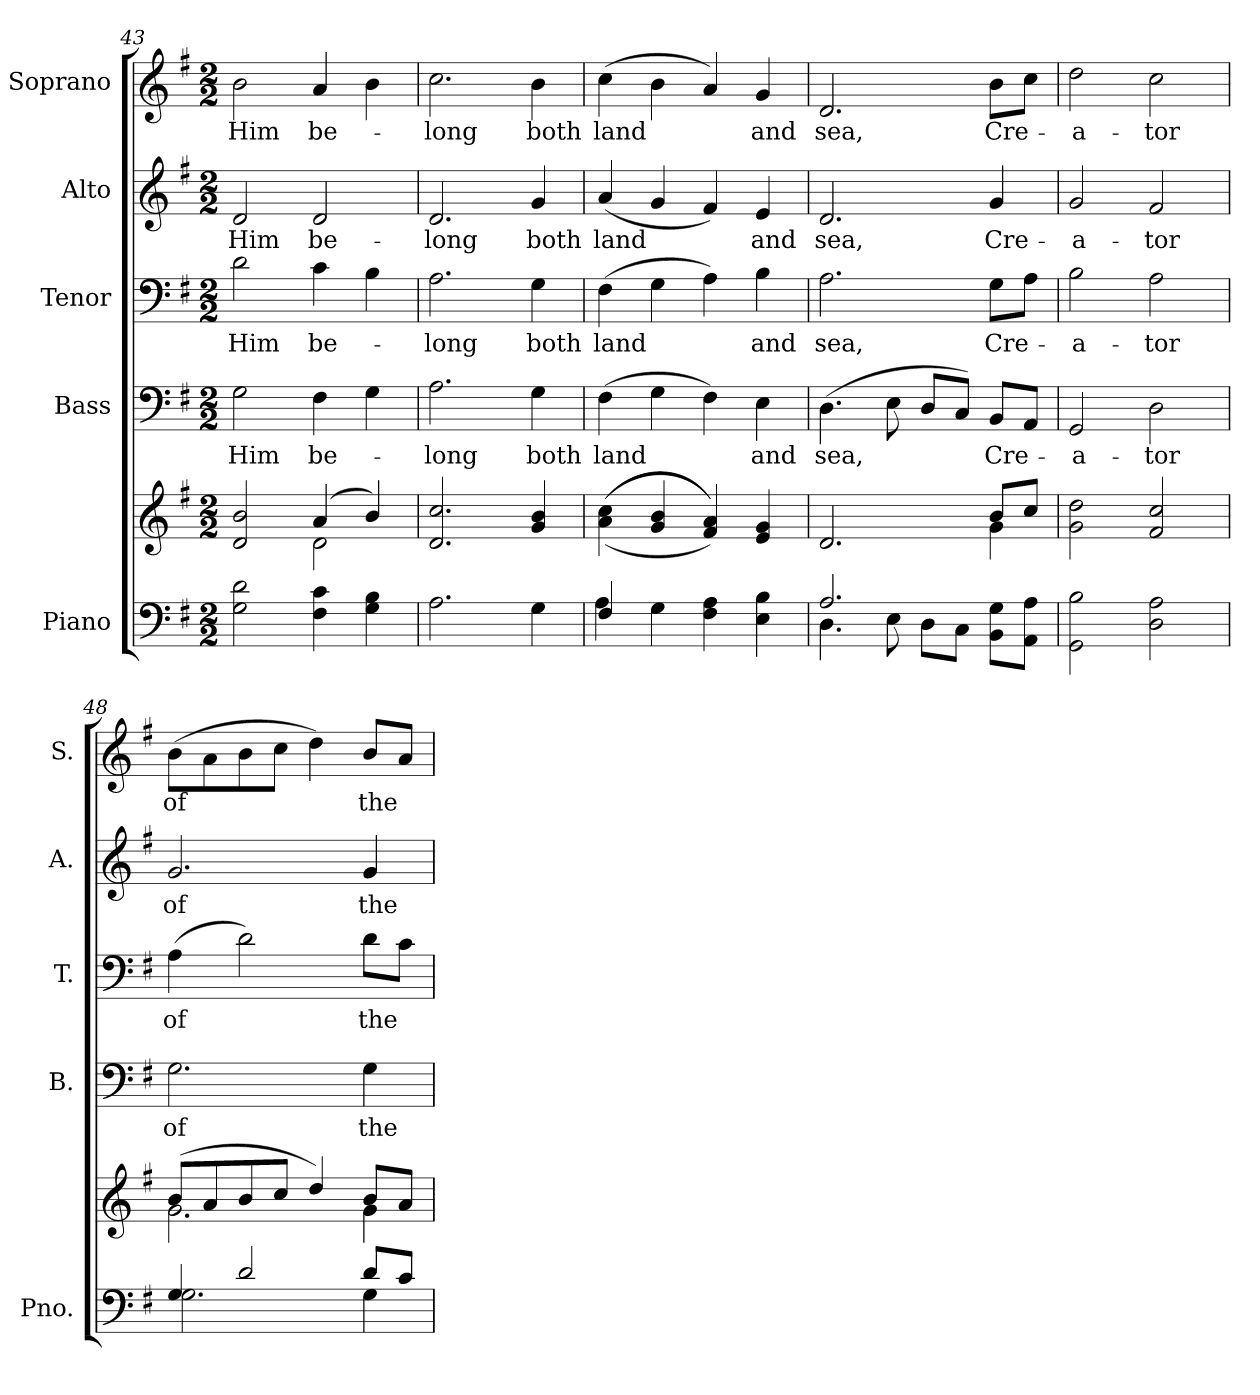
**kern	**kern	**kern	**text	**kern	**text	**kern	**text	**kern	**text
*part5	*part5	*part4	*part4	*part3	*part3	*part2	*part2	*part1	*part1
*staff6	*staff5	*staff4	*staff4	*staff3	*staff3	*staff2	*staff2	*staff1	*staff1
*I"Piano	*	*I"Bass	*	*I"Tenor	*	*I"Alto	*	*I"Soprano	*
*I'Pno.	*	*I'B.	*	*I'T.	*	*I'A.	*	*I'S.	*
*clefF4	*clefG2	*clefF4	*	*clefF4	*	*clefG2	*	*clefG2	*
*k[f#]	*k[f#]	*k[f#]	*	*k[f#]	*	*k[f#]	*	*k[f#]	*
*G:	*G:	*G:	*	*G:	*	*G:	*	*G:	*
*M2/2	*M2/2	*M2/2	*	*M2/2	*	*M2/2	*	*M2/2	*
=43	=43	=43	=43	=43	=43	=43	=43	=43	=43
*	*^	*	*	*	*	*	*	*	*
!	!	!	!	!LO:LY:b:color=#000000	!	!	!	!	!	!
!	!	!	!	!	!	!LO:LY:b:color=#000000	!	!	!	!
!	!	!	!	!	!	!	!	!LO:LY:b:color=#000000	!	!
!	!	!	!	!	!	!	!	!	!	!LO:LY:b:color=#000000
2Gi\ 2di	2di/ 2bi	2ryy	2Gi\	Him	2di\	Him	2di/	Him	2bi\	Him
!	!	!	!	!LO:LY:b:color=#000000	!	!	!	!	!	!
!	!	!	!	!	!	!LO:LY:b:color=#000000	!	!	!	!
!	!	!	!	!	!	!	!	!LO:LY:b:color=#000000	!	!
!	!	!	!	!	!	!	!	!	!	!LO:LY:b:color=#000000
4F#i\ 4ci	(4ai/	2di\	4F#i\	be-	4ci\	be-	2di/	be-	4ai/	be-
4Gi\ 4Bi	4bi/)	.	4Gi\	.	4Bi\	.	.	.	4bi\	.
*	*v	*v	*	*	*	*	*	*	*	*
=44	=44	=44	=44	=44	=44	=44	=44	=44	=44
!	!	!	!LO:LY:b:color=#000000	!	!	!	!	!	!
!	!	!	!	!	!LO:LY:b:color=#000000	!	!	!	!
!	!	!	!	!	!	!	!LO:LY:b:color=#000000	!	!
!	!	!	!	!	!	!	!	!	!LO:LY:b:color=#000000
2.Ai\	2.di/ 2.cci	2.Ai\	-long	2.Ai\	-long	2.di/	-long	2.cci\	-long
!	!	!	!LO:LY:b:color=#000000	!	!	!	!	!	!
!	!	!	!	!	!LO:LY:b:color=#000000	!	!	!	!
!	!	!	!	!	!	!	!LO:LY:b:color=#000000	!	!
!	!	!	!	!	!	!	!	!	!LO:LY:b:color=#000000
4Gi\	4gi/ 4bi	4Gi\	both	4Gi\	both	4gi/	both	4bi\	both
!!LO:PB:g=z
=45	=45	=45	=45	=45	=45	=45	=45	=45	=45
*^	*	*	*	*	*	*	*	*	*
!	!	!	!	!LO:LY:b:color=#000000	!	!	!	!	!	!
!	!	!	!	!	!	!LO:LY:b:color=#000000	!	!	!	!
!	!	!	!	!	!	!	!	!LO:LY:b:color=#000000	!	!
!	!	!	!	!	!	!	!	!	!	!LO:LY:b:color=#000000
4F#i/	4Ai\	(((4ai\ 4cci	(4F#i\	land	(4F#i\	land	(4ai/	land	(4cci\	land
4Gi\	4ryy	4gi/ 4bi	4Gi\	.	4Gi\	.	4gi/	.	4bi\	.
4F#i\ 4Ai	2ryy	4f#i/ 4ai)))	4F#i\)	.	4Ai\)	.	4f#i/)	.	4ai/)	.
!	!	!	!	!LO:LY:b:color=#000000	!	!	!	!	!	!
!	!	!	!	!	!	!LO:LY:b:color=#000000	!	!	!	!
!	!	!	!	!	!	!	!	!LO:LY:b:color=#000000	!	!
!	!	!	!	!	!	!	!	!	!	!LO:LY:b:color=#000000
4Ei\ 4Bi	.	4ei/ 4gi	4Ei\	and	4Bi\	and	4ei/	and	4gi/	and
=46	=46	=46	=46	=46	=46	=46	=46	=46	=46	=46
*	*	*^	*	*	*	*	*	*	*	*
!	!	!	!	!	!LO:LY:b:color=#000000	!	!	!	!	!	!
!	!	!	!	!	!	!	!LO:LY:b:color=#000000	!	!	!	!
!	!	!	!	!	!	!	!	!	!LO:LY:b:color=#000000	!	!
!	!	!	!	!	!	!	!	!	!	!	!LO:LY:b:color=#000000
2.Ai/	4.Di\	2.di/	2ryy	(4.Di\	sea,	2.Ai\	sea,	2.di/	sea,	2.di/	sea,
.	8Ei\	.	.	8Ei\	.	.	.	.	.	.	.
.	8Di\L	.	4ryy	8Di/L	.	.	.	.	.	.	.
.	8Ci\J	.	.	8Ci/J)	.	.	.	.	.	.	.
!	!	!	!	!	!LO:LY:b:color=#000000	!	!	!	!	!	!
!	!	!	!	!	!	!	!LO:LY:b:color=#000000	!	!	!	!
!	!	!	!	!	!	!	!	!	!LO:LY:b:color=#000000	!	!
!	!	!	!	!	!	!	!	!	!	!	!LO:LY:b:color=#000000
8BBi\ 8GiL	4ryy	8bi/L	4gi\	8BBi/L	Cre-	8Gi\L	Cre-	4gi/	Cre-	8bi\L	Cre-
8AAi\ 8AiJ	.	8cci/J	.	8AAi/J	.	8Ai\J	.	.	.	8cci\J	.
*v	*v	*	*	*	*	*	*	*	*	*	*
*	*v	*v	*	*	*	*	*	*	*	*
=47	=47	=47	=47	=47	=47	=47	=47	=47	=47
!	!	!	!LO:LY:b:color=#000000	!	!	!	!	!	!
!	!	!	!	!	!LO:LY:b:color=#000000	!	!	!	!
!	!	!	!	!	!	!	!LO:LY:b:color=#000000	!	!
!	!	!	!	!	!	!	!	!	!LO:LY:b:color=#000000
2GGi\ 2Bi	2gi\ 2ddi	2GGi/	-a-	2Bi\	-a-	2gi/	-a-	2ddi\	-a-
!	!	!	!LO:LY:b:color=#000000	!	!	!	!	!	!
!	!	!	!	!	!LO:LY:b:color=#000000	!	!	!	!
!	!	!	!	!	!	!	!LO:LY:b:color=#000000	!	!
!	!	!	!	!	!	!	!	!	!LO:LY:b:color=#000000
2Di\ 2Ai	2f#i/ 2cci	2Di\	-tor	2Ai\	-tor	2f#i/	-tor	2cci\	-tor
=48	=48	=48	=48	=48	=48	=48	=48	=48	=48
*^	*^	*	*	*	*	*	*	*	*
!	!	!	!	!	!LO:LY:b:color=#000000	!	!	!	!	!	!
!	!	!	!	!	!	!	!LO:LY:b:color=#000000	!	!	!	!
!	!	!	!	!	!	!	!	!	!LO:LY:b:color=#000000	!	!
!	!	!	!	!	!	!	!	!	!	!	!LO:LY:b:color=#000000
4Gi/	2.Gi\	(8bi/L	2.gi\	2.Gi\	of	(4Ai\	of	2.gi/	of	(8bi\L	of
.	.	8ai/	.	.	.	.	.	.	.	8ai\	.
2di/	.	8bi/	.	.	.	2di\)	.	.	.	8bi\	.
.	.	8cci/J	.	.	.	.	.	.	.	8cci\J	.
.	.	4ddi/)	.	.	.	.	.	.	.	4ddi\)	.
!	!	!	!	!	!LO:LY:b:color=#000000	!	!	!	!	!	!
!	!	!	!	!	!	!	!LO:LY:b:color=#000000	!	!	!	!
!	!	!	!	!	!	!	!	!	!LO:LY:b:color=#000000	!	!
!	!	!	!	!	!	!	!	!	!	!	!LO:LY:b:color=#000000
8di/L	4Gi\	8bi/L	4gi\	4Gi\	the	8di\L	the	4gi/	the	8bi/L	the
8ci/J	.	8ai/J	.	.	.	8ci\J	.	.	.	8ai/J	.
*v	*v	*	*	*	*	*	*	*	*	*	*
*	*v	*v	*	*	*	*	*	*	*	*
=	=	=	=	=	=	=	=	=	=
*-	*-	*-	*-	*-	*-	*-	*-	*-	*-
